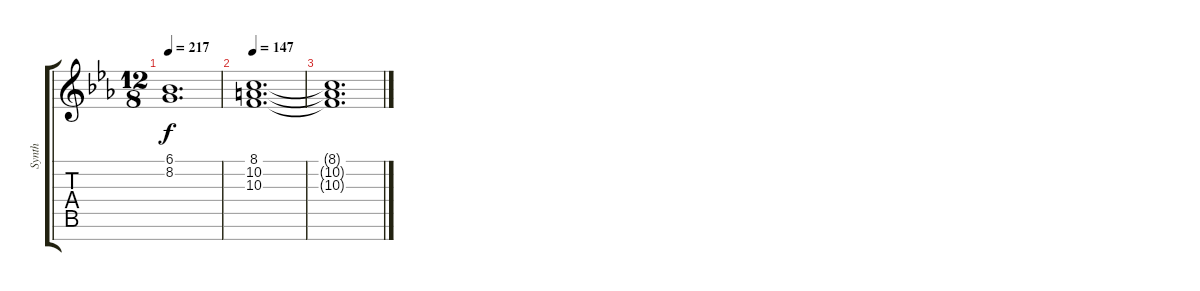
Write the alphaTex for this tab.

\track ("Synth" "Synth") {instrument pad1newage}
\staff {score tabs}
\tuning (E4 B3 G3 D3 A2 E2 B1) {hide}
\ts (12 8)
\tempo 217
\clef g2
\ks eb
(6.1{t} 8.2{t}).1{d dy f} |
\tempo 147
(8.1 10.2 10.3).1{d volume 0} |
(8.1{t} 10.2{t} 10.3{t}).1{d}
